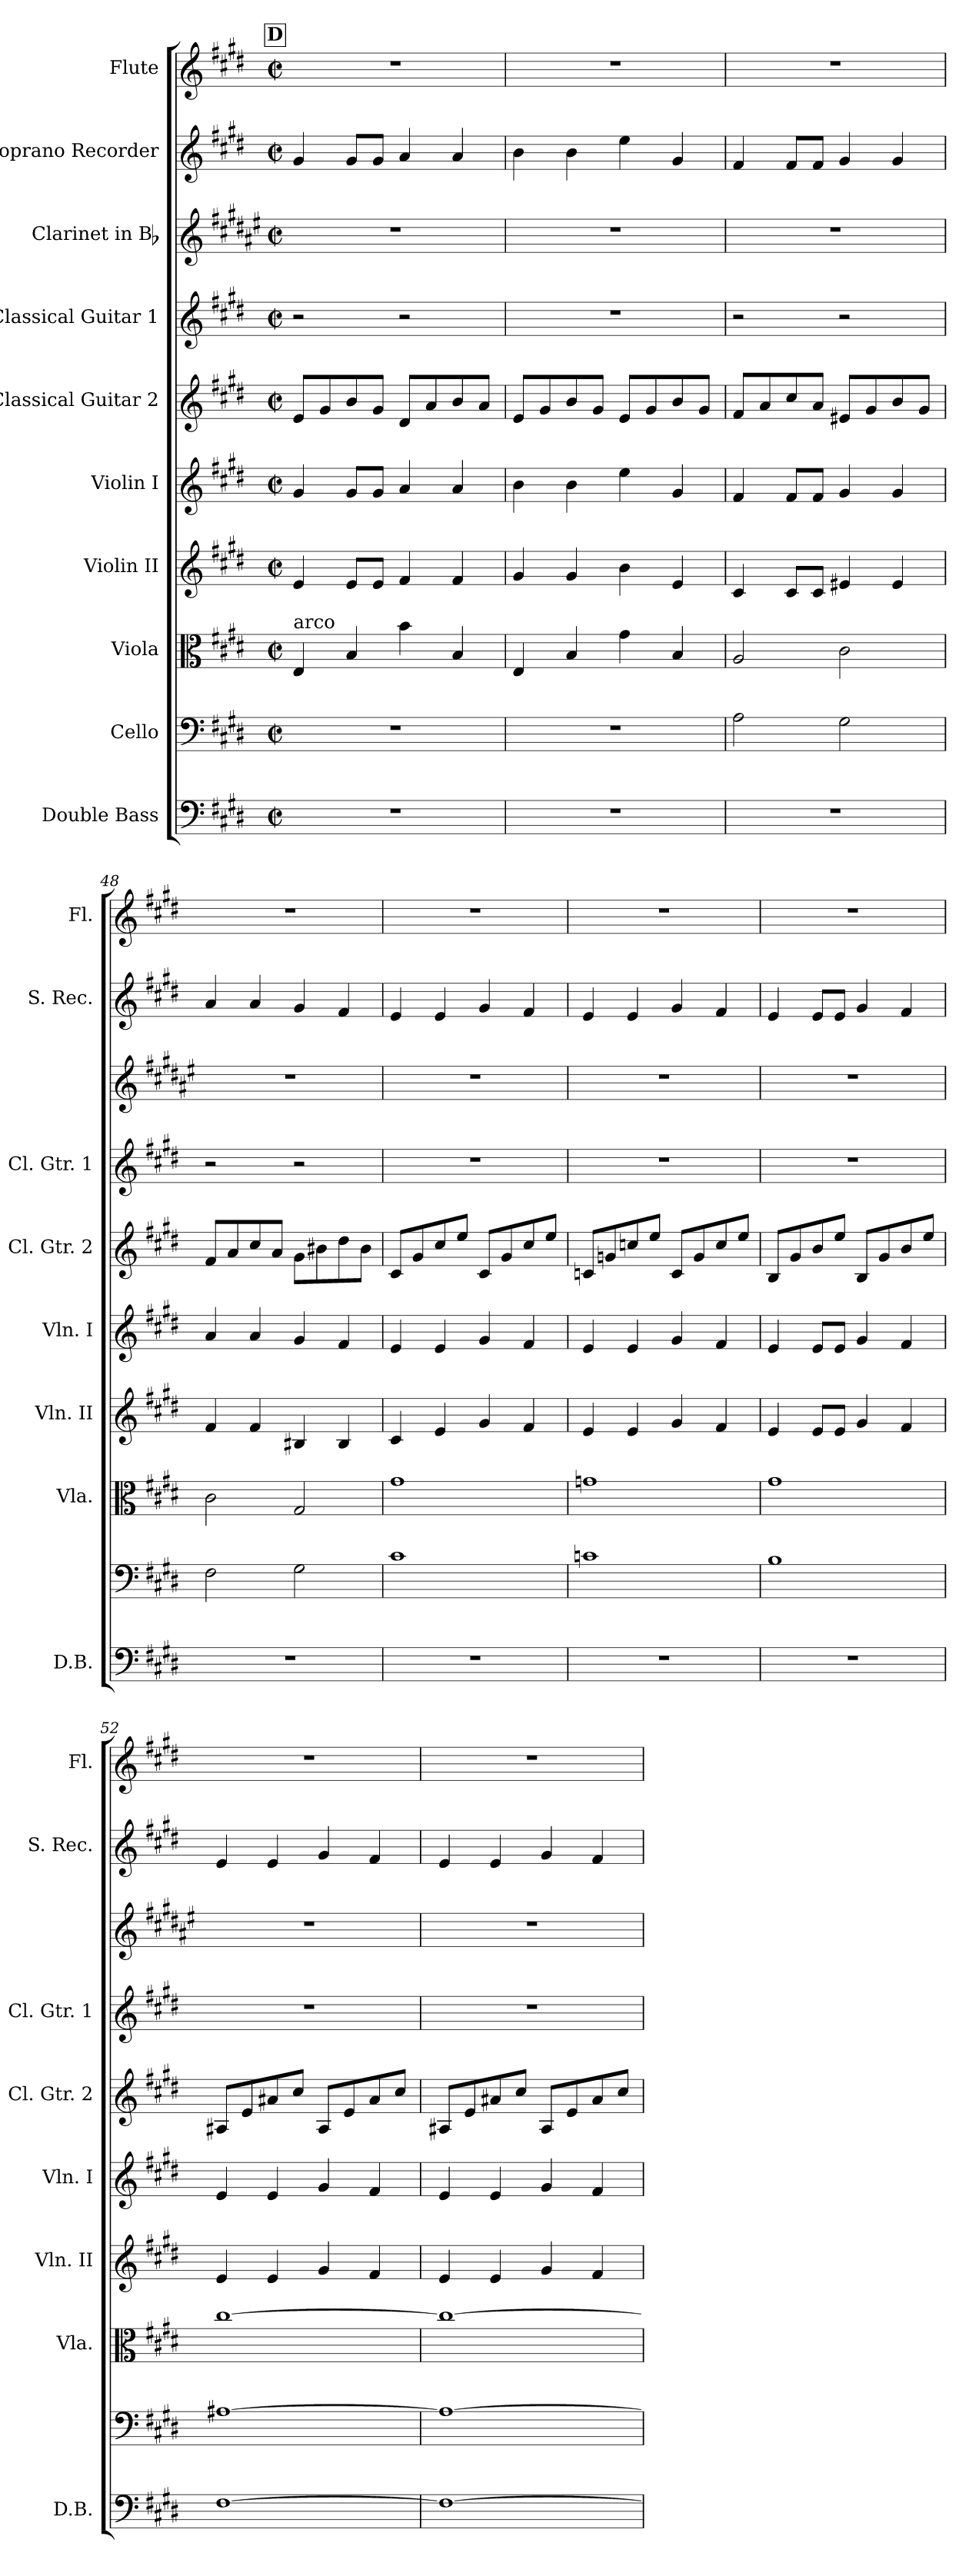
**kern	**kern	**kern	**kern	**kern	**kern	**kern	**kern	**kern	**kern
*part10	*part9	*part8	*part7	*part6	*part5	*part4	*part3	*part2	*part1
*staff10	*staff9	*staff8	*staff7	*staff6	*staff5	*staff4	*staff3	*staff2	*staff1
*I"Double Bass	*I"Cello	*I"Viola	*I"Violin II	*I"Violin I	*I"Classical Guitar 2	*I"Classical Guitar 1	*I"Clarinet in Bb	*I"Soprano Recorder	*I"Flute
*I'D.B.	*	*I'Vla.	*I'Vln. II	*I'Vln. I	*I'Cl. Gtr. 2	*I'Cl. Gtr. 1	*	*I'S. Rec.	*I'Fl.
*clefF4	*clefF4	*clefC3	*clefG2	*clefG2	*clefG2	*clefG2	*clefG2	*clefG2	*clefG2
*ITrd7c12	*	*	*	*	*ITrd7c12	*ITrd7c12	*ITrd1c2	*ITrd-7c-12	*
*k[f#c#g#d#]	*k[f#c#g#d#]	*k[f#c#g#d#]	*k[f#c#g#d#]	*k[f#c#g#d#]	*k[f#c#g#d#]	*k[f#c#g#d#]	*k[f#c#g#d#]	*k[f#c#g#d#]	*k[f#c#g#d#]
*E:	*E:	*E:	*E:	*E:	*E:	*E:	*E:	*E:	*E:
*M2/2	*M2/2	*M2/2	*M2/2	*M2/2	*M2/2	*M2/2	*M2/2	*M2/2	*M2/2
*met(c|)	*met(c|)	*met(c|)	*met(c|)	*met(c|)	*met(c|)	*met(c|)	*met(c|)	*met(c|)	*met(c|)
!!LO:REH:place=s1:a:B:fs=10.8:t=D
=45	=45	=45	=45	=45	=45	=45	=45	=45	=45
!	!	!LO:TX:a:t=arco	!	!	!	!	!	!	!
1r	1r	4E/	4e/	4g#/	8E/L	2r	1r	4gg#/	1r
.	.	.	.	.	8G#/	.	.	.	.
.	.	4B/	8e/L	8g#/L	8B/	.	.	8gg#/L	.
.	.	.	8e/J	8g#/J	8G#/J	.	.	8gg#/J	.
.	.	4b\	4f#/	4a/	8D#/L	2r	.	4aa/	.
.	.	.	.	.	8A/	.	.	.	.
.	.	4B/	4f#/	4a/	8B/	.	.	4aa/	.
.	.	.	.	.	8A/J	.	.	.	.
=46	=46	=46	=46	=46	=46	=46	=46	=46	=46
1r	1r	4E/	4g#/	4b\	8E/L	1r	1r	4bb\	1r
.	.	.	.	.	8G#/	.	.	.	.
.	.	4B/	4g#/	4b\	8B/	.	.	4bb\	.
.	.	.	.	.	8G#/J	.	.	.	.
.	.	4g#\	4b\	4ee\	8E/L	.	.	4eee\	.
.	.	.	.	.	8G#/	.	.	.	.
.	.	4B/	4e/	4g#/	8B/	.	.	4gg#/	.
.	.	.	.	.	8G#/J	.	.	.	.
!!LO:PB:g=z
=47	=47	=47	=47	=47	=47	=47	=47	=47	=47
1r	2A\	2A/	4c#/	4f#/	8F#/L	2r	1r	4ff#/	1r
.	.	.	.	.	8A/	.	.	.	.
.	.	.	8c#/L	8f#/L	8c#/	.	.	8ff#/L	.
.	.	.	8c#/J	8f#/J	8A/J	.	.	8ff#/J	.
.	2G#\	2c#\	4e#X/	4g#/	8E#X/L	2r	.	4gg#/	.
.	.	.	.	.	8G#/	.	.	.	.
.	.	.	4e#/	4g#/	8B/	.	.	4gg#/	.
.	.	.	.	.	8G#/J	.	.	.	.
=48	=48	=48	=48	=48	=48	=48	=48	=48	=48
1r	2F#\	2c#\	4f#/	4a/	8F#/L	2r	1r	4aa/	1r
.	.	.	.	.	8A/	.	.	.	.
.	.	.	4f#/	4a/	8c#/	.	.	4aa/	.
.	.	.	.	.	8A/J	.	.	.	.
.	2G#\	2G#/	4B#X/	4g#/	8G#\L	2r	.	4gg#/	.
.	.	.	.	.	8B#X\	.	.	.	.
.	.	.	4B#/	4f#/	8d#\	.	.	4ff#/	.
.	.	.	.	.	8B#\J	.	.	.	.
=49	=49	=49	=49	=49	=49	=49	=49	=49	=49
1r	1c#	1g#	4c#/	4e/	8C#/L	1r	1r	4ee/	1r
.	.	.	.	.	8G#/	.	.	.	.
.	.	.	4e/	4e/	8c#/	.	.	4ee/	.
.	.	.	.	.	8e/J	.	.	.	.
.	.	.	4g#/	4g#/	8C#/L	.	.	4gg#/	.
.	.	.	.	.	8G#/	.	.	.	.
.	.	.	4f#/	4f#/	8c#/	.	.	4ff#/	.
.	.	.	.	.	8e/J	.	.	.	.
=50	=50	=50	=50	=50	=50	=50	=50	=50	=50
1r	1cn	1gn	4e/	4e/	8Cn/L	1r	1r	4ee/	1r
.	.	.	.	.	8Gn/	.	.	.	.
.	.	.	4e/	4e/	8cn/	.	.	4ee/	.
.	.	.	.	.	8e/J	.	.	.	.
.	.	.	4g#/	4g#/	8C/L	.	.	4gg#/	.
.	.	.	.	.	8G/	.	.	.	.
.	.	.	4f#/	4f#/	8c/	.	.	4ff#/	.
.	.	.	.	.	8e/J	.	.	.	.
=51	=51	=51	=51	=51	=51	=51	=51	=51	=51
1r	1B	1g#i	4e/	4e/	8BB/L	1r	1r	4ee/	1r
.	.	.	.	.	8G#/	.	.	.	.
.	.	.	8e/L	8e/L	8B/	.	.	8ee/L	.
.	.	.	8e/J	8e/J	8e/J	.	.	8ee/J	.
.	.	.	4g#/	4g#/	8BB/L	.	.	4gg#/	.
.	.	.	.	.	8G#/	.	.	.	.
.	.	.	4f#/	4f#/	8B/	.	.	4ff#/	.
.	.	.	.	.	8e/J	.	.	.	.
!!LO:PB:g=z
=52	=52	=52	=52	=52	=52	=52	=52	=52	=52
[1FF#	[1A#X	[1cc#	4e/	4e/	8AA#X/L	1r	1r	4ee/	1r
.	.	.	.	.	8E/	.	.	.	.
.	.	.	4e/	4e/	8A#X/	.	.	4ee/	.
.	.	.	.	.	8c#/J	.	.	.	.
.	.	.	4g#/	4g#/	8AA#/L	.	.	4gg#/	.
.	.	.	.	.	8E/	.	.	.	.
.	.	.	4f#/	4f#/	8A#/	.	.	4ff#/	.
.	.	.	.	.	8c#/J	.	.	.	.
=53	=53	=53	=53	=53	=53	=53	=53	=53	=53
1FF#_	1A#_	1cc#_	4e/	4e/	8AA#X/L	1r	1r	4ee/	1r
.	.	.	.	.	8E/	.	.	.	.
.	.	.	4e/	4e/	8A#X/	.	.	4ee/	.
.	.	.	.	.	8c#/J	.	.	.	.
.	.	.	4g#/	4g#/	8AA#/L	.	.	4gg#/	.
.	.	.	.	.	8E/	.	.	.	.
.	.	.	4f#/	4f#/	8A#/	.	.	4ff#/	.
.	.	.	.	.	8c#/J	.	.	.	.
=	=	=	=	=	=	=	=	=	=
*-	*-	*-	*-	*-	*-	*-	*-	*-	*-
